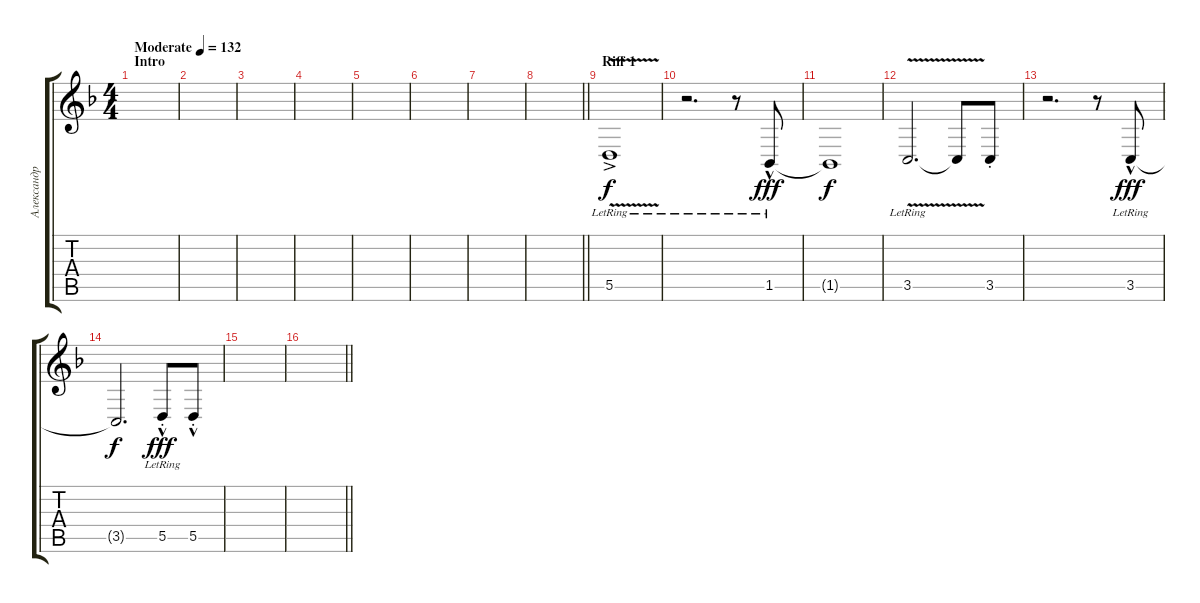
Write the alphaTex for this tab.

\track ("Александр Андрюхин" "Александр ") {instrument lead8bassandlead}
\staff {score tabs}
\tuning (E4 B3 G3 D3 A2 E2) {hide}
\ts (4 4)
\section ("" "Intro")
\tempo (132 "Moderate")
\clef g2
\ks f
|
|
|
|
|
|
|
\barLineRight lightlight
|
\section ("" "Riff 1")
5.5{v ac lr}.1 |
r.2{d} r.8 1.5{hac lr}.8{dy fff} |
1.5{t}.1{dy f} |
3.5{v lr}.2{d} 3.5{t}.8 3.5{st}.8 |
r.2{d} r.8 3.5{hac lr}.8{dy fff} |
3.5{t}.2{d dy f} 5.5{hac st lr}.8{dy fff} 5.5{hac st}.8 |
|
\barLineRight lightlight
